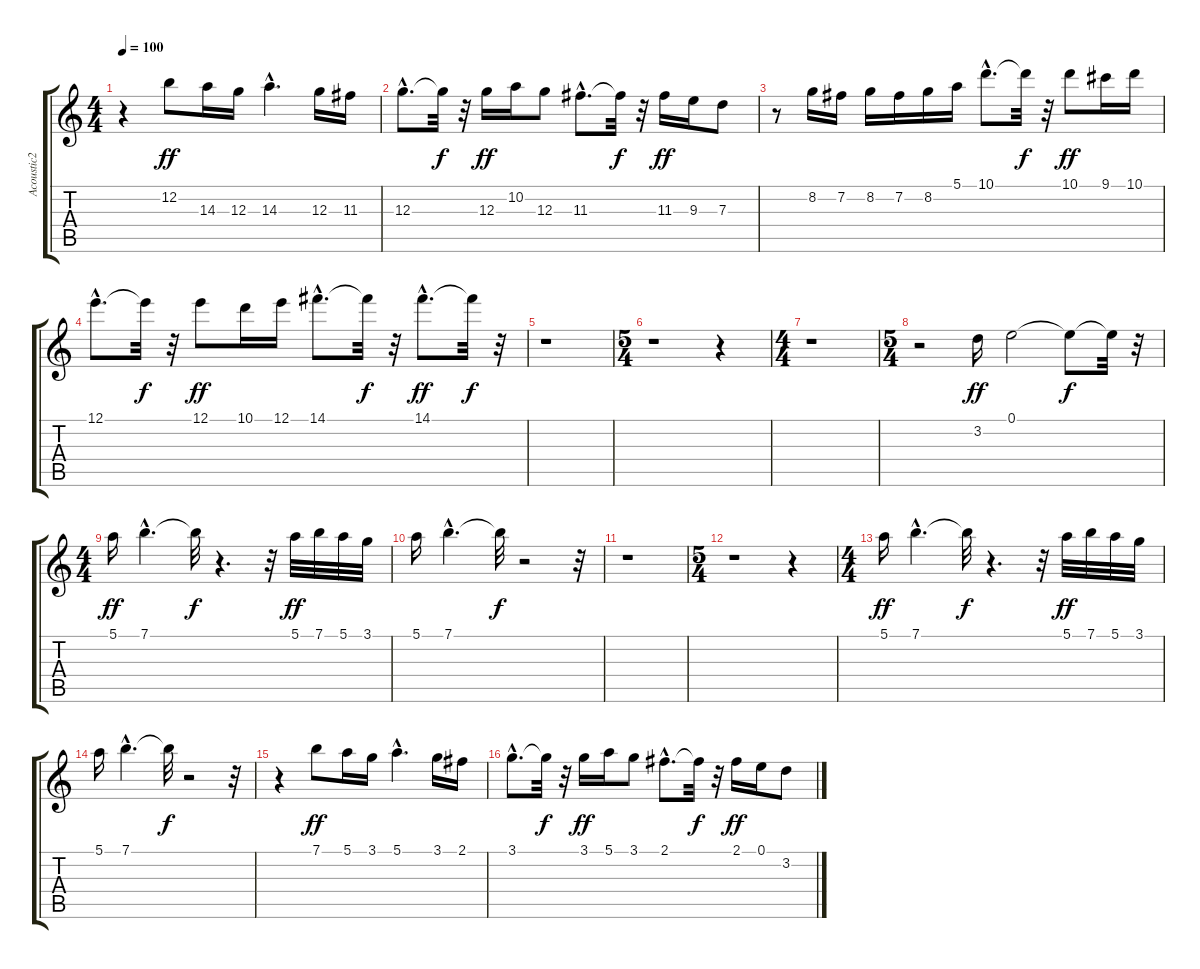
\track ("Acoustic2" "Acoustic2") {instrument acousticguitarsteel}
\staff {score tabs}
\tuning (E4 B3 G3 D3 A2 E2) {hide}
\ts (4 4)
\tempo 100
\clef g2
\ks c
r.4{dy f} 12.2.8{dy ff} 14.3.16 12.3.16 14.3{hac}.4{d} 12.3.16 11.3.16 |
12.3{hac}.8{d} 12.3{t}.32{dy f} r.32 12.3.16{dy ff} 10.2.16 12.3.8 11.3{hac}.8{d} 11.3{t}.32{dy f} r.32 11.3.16{dy ff} 9.3.16 7.3.8 |
r.8 8.2.16 7.2.16 8.2.16 7.2.16 8.2.16 5.1.16 10.1{hac}.8{d} 10.1{t}.32{dy f} r.32 10.1.8{dy ff} 9.1.16 10.1.16 |
12.1{hac}.8{d} 12.1{t}.32{dy f} r.32 12.1.8{dy ff} 10.1.16 12.1.16 14.1{hac}.8{d} 14.1{t}.32{dy f} r.32 14.1{hac}.8{d dy ff} 14.1{t}.32{dy f} r.32 |
r.1 |
\ts (5 4)
r.1 r.4 |
\ts (4 4)
r.1 |
\ts (5 4)
r.2 3.2.16{dy ff} 0.1.2 0.1{t}.8{dy f} 0.1{t}.32 r.32 |
\ts (4 4)
5.1.16{dy ff} 7.1{hac}.4{d} 7.1{t}.32{dy f} r.4{d} r.32 5.1.32{dy ff} 7.1.32 5.1.32 3.1.32 |
5.1.16 7.1{hac}.4{d} 7.1{t}.32{dy f} r.2 r.32 |
r.1 |
\ts (5 4)
r.1 r.4 |
\ts (4 4)
5.1.16{dy ff} 7.1{hac}.4{d} 7.1{t}.32{dy f} r.4{d} r.32 5.1.32{dy ff} 7.1.32 5.1.32 3.1.32 |
5.1.16 7.1{hac}.4{d} 7.1{t}.32{dy f} r.2 r.32 |
r.4 7.1.8{dy ff} 5.1.16 3.1.16 5.1{hac}.4{d} 3.1.16 2.1.16 |
3.1{hac}.8{d} 3.1{t}.32{dy f} r.32 3.1.16{dy ff} 5.1.16 3.1.8 2.1{hac}.8{d} 2.1{t}.32{dy f} r.32 2.1.16{dy ff} 0.1.16 3.2.8
